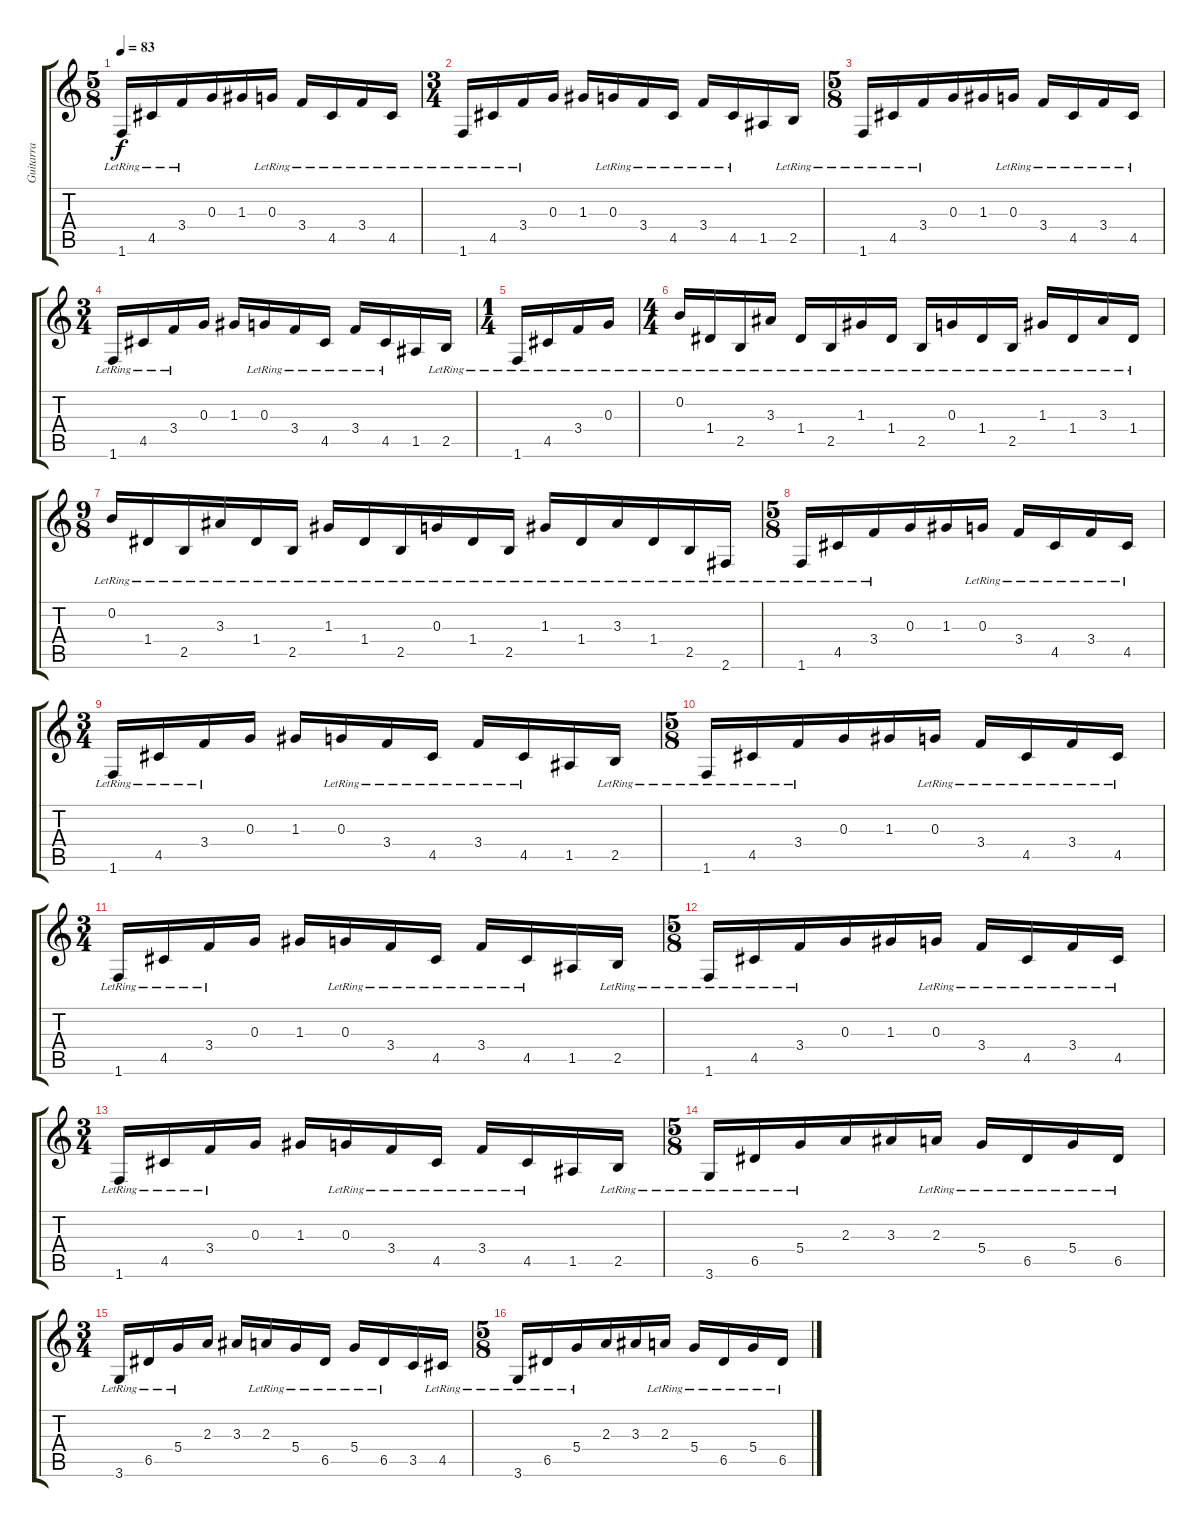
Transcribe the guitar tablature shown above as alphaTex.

\track ("Guitarra" "Guitarra") {instrument electricguitarjazz}
\staff {score tabs}
\tuning (E4 B3 G3 D3 A2 E2) {hide}
\ts (5 8)
\tempo 83
\clef g2
\ks c
1.6{lr}.16{dy f instrument electricguitarjazz} 4.5{lr}.16 3.4{lr}.16 0.3.16 1.3.16 0.3{lr}.16 3.4{lr}.16 4.5{lr}.16 3.4{lr}.16 4.5{lr}.16 |
\ts (3 4)
1.6{lr}.16 4.5{lr}.16 3.4{lr}.16 0.3.16 1.3.16 0.3{lr}.16 3.4{lr}.16 4.5{lr}.16 3.4{lr}.16 4.5{lr}.16 1.5.16 2.5{lr}.16 |
\ts (5 8)
1.6{lr}.16 4.5{lr}.16 3.4{lr}.16 0.3.16 1.3.16 0.3{lr}.16 3.4{lr}.16 4.5{lr}.16 3.4{lr}.16 4.5{lr}.16 |
\ts (3 4)
1.6{lr}.16 4.5{lr}.16 3.4{lr}.16 0.3.16 1.3.16 0.3{lr}.16 3.4{lr}.16 4.5{lr}.16 3.4{lr}.16 4.5{lr}.16 1.5.16 2.5{lr}.16 |
\ts (1 4)
1.6{lr}.16 4.5{lr}.16 3.4{lr}.16 0.3{lr}.16 |
\ts (4 4)
0.2{lr}.16 1.4{lr}.16 2.5{lr}.16 3.3{lr}.16 1.4{lr}.16 2.5{lr}.16 1.3{lr}.16 1.4{lr}.16 2.5{lr}.16 0.3{lr}.16 1.4{lr}.16 2.5{lr}.16 1.3{lr}.16 1.4{lr}.16 3.3{lr}.16 1.4{lr}.16 |
\ts (9 8)
0.2{lr}.16 1.4{lr}.16 2.5{lr}.16 3.3{lr}.16 1.4{lr}.16 2.5{lr}.16 1.3{lr}.16 1.4{lr}.16 2.5{lr}.16 0.3{lr}.16 1.4{lr}.16 2.5{lr}.16 1.3{lr}.16 1.4{lr}.16 3.3{lr}.16 1.4{lr}.16 2.5{lr}.16 2.6{lr}.16 |
\ts (5 8)
1.6{lr}.16 4.5{lr}.16 3.4{lr}.16 0.3.16 1.3.16 0.3{lr}.16 3.4{lr}.16 4.5{lr}.16 3.4{lr}.16 4.5{lr}.16 |
\ts (3 4)
1.6{lr}.16 4.5{lr}.16 3.4{lr}.16 0.3.16 1.3.16 0.3{lr}.16 3.4{lr}.16 4.5{lr}.16 3.4{lr}.16 4.5{lr}.16 1.5.16 2.5{lr}.16 |
\ts (5 8)
1.6{lr}.16 4.5{lr}.16 3.4{lr}.16 0.3.16 1.3.16 0.3{lr}.16 3.4{lr}.16 4.5{lr}.16 3.4{lr}.16 4.5{lr}.16 |
\ts (3 4)
1.6{lr}.16 4.5{lr}.16 3.4{lr}.16 0.3.16 1.3.16 0.3{lr}.16 3.4{lr}.16 4.5{lr}.16 3.4{lr}.16 4.5{lr}.16 1.5.16 2.5{lr}.16 |
\ts (5 8)
1.6{lr}.16 4.5{lr}.16 3.4{lr}.16 0.3.16 1.3.16 0.3{lr}.16 3.4{lr}.16 4.5{lr}.16 3.4{lr}.16 4.5{lr}.16 |
\ts (3 4)
1.6{lr}.16 4.5{lr}.16 3.4{lr}.16 0.3.16 1.3.16 0.3{lr}.16 3.4{lr}.16 4.5{lr}.16 3.4{lr}.16 4.5{lr}.16 1.5.16 2.5{lr}.16 |
\ts (5 8)
3.6{lr}.16 6.5{lr}.16 5.4{lr}.16 2.3.16 3.3.16 2.3{lr}.16 5.4{lr}.16 6.5{lr}.16 5.4{lr}.16 6.5{lr}.16 |
\ts (3 4)
3.6{lr}.16 6.5{lr}.16 5.4{lr}.16 2.3.16 3.3.16 2.3{lr}.16 5.4{lr}.16 6.5{lr}.16 5.4{lr}.16 6.5{lr}.16 3.5.16 4.5{lr}.16 |
\ts (5 8)
3.6{lr}.16 6.5{lr}.16 5.4{lr}.16 2.3.16 3.3.16 2.3{lr}.16 5.4{lr}.16 6.5{lr}.16 5.4{lr}.16 6.5{lr}.16
